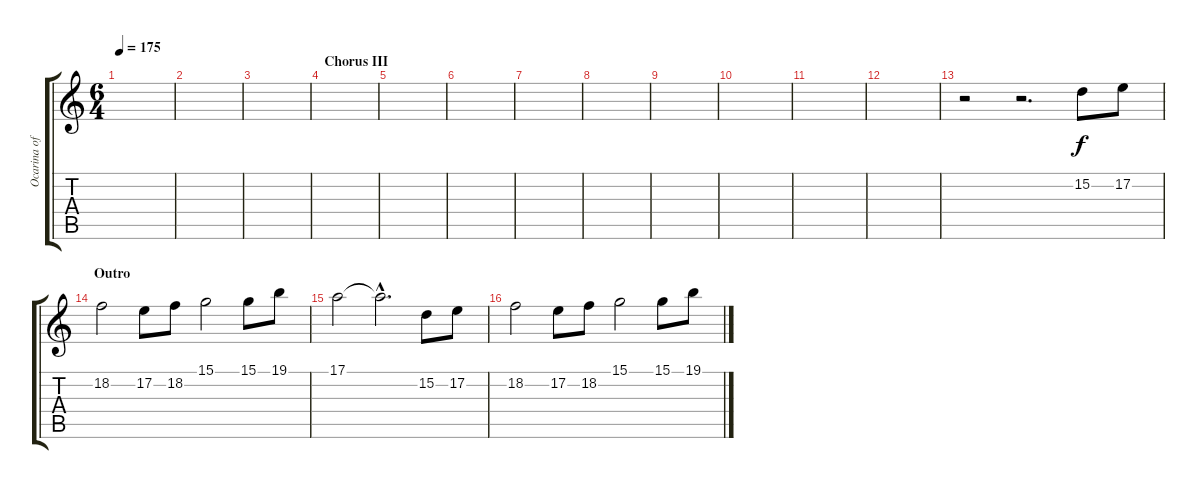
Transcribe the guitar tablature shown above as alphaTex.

\track ("Ocarina of Time :)" "Ocarina of") {instrument ocarina}
\staff {score tabs}
\tuning (E4 B3 G3 D3 A2 E2) {hide}
\ts (6 4)
\tempo 175
\clef g2
\ks c
|
|
|
\section ("" "Chorus III")
|
|
|
|
|
|
|
|
|
r.2 r.2{d} 15.2.8 17.2.8 |
\section ("" "Outro")
18.2.2 17.2.8 18.2.8 15.1.2 15.1.8 19.1.8 |
17.1.2 17.1{hac t}.2{d} 15.2.8 17.2.8 |
18.2.2 17.2.8 18.2.8 15.1.2 15.1.8 19.1.8
